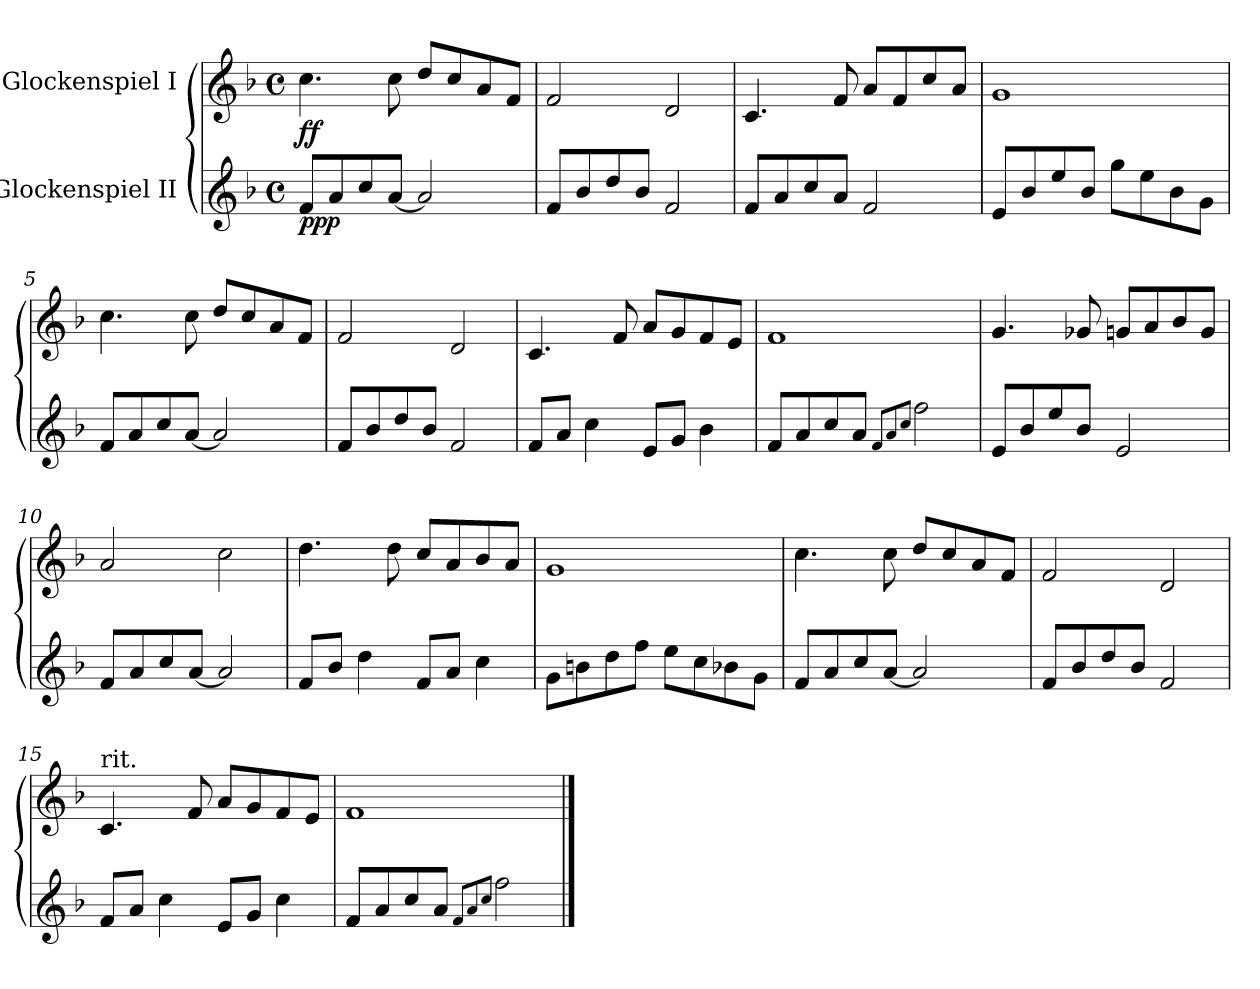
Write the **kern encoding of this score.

**kern	**dynam	**kern	**dynam
*part2	*part2	*part1	*part1
*staff2	*staff2	*staff1	*staff1
*I"Glockenspiel II	*	*I"Glockenspiel I	*
!!LO:PB:g=z
*clefG2	*	*clefG2	*
*ITrd-14c-24	*	*ITrd-14c-24	*
*k[b-]	*	*k[b-]	*
*F:	*	*F:	*
*M4/4	*	*M4/4	*
*met(c)	*	*met(c)	*
*MM76	*	*MM76	*
=1	=1	=1	=1
8fffi/L	ppp	4.cccci\	ff
8aaai/	.	.	.
8cccci/	.	.	.
[8aaai/J	.	8cccci\	.
2aaai/]	.	8ddddi/L	.
.	.	8cccci/	.
.	.	8aaai/	.
.	.	8fffi/J	.
=2	=2	=2	=2
8fffi/L	.	2fffi/	.
8bbb-i/	.	.	.
8ddddi/	.	.	.
8bbb-i/J	.	.	.
2fffi/	.	2dddi/	.
=3	=3	=3	=3
8fffi/L	.	4.ccci/	.
8aaai/	.	.	.
8cccci/	.	.	.
8aaai/J	.	8fffi/	.
2fffi/	.	8aaai/L	.
.	.	8fffi/	.
.	.	8cccci/	.
.	.	8aaai/J	.
=4	=4	=4	=4
8eeei/L	.	1gggi	.
8bbb-i/	.	.	.
8eeeei/	.	.	.
8bbb-i/J	.	.	.
8ggggi\L	.	.	.
8eeeei\	.	.	.
8bbb-i\	.	.	.
8gggi\J	.	.	.
!!LO:LB:g=z
=5	=5	=5	=5
8fffi/L	.	4.cccci\	.
8aaai/	.	.	.
8cccci/	.	.	.
[8aaai/J	.	8cccci\	.
2aaai/]	.	8ddddi/L	.
.	.	8cccci/	.
.	.	8aaai/	.
.	.	8fffi/J	.
=6	=6	=6	=6
8fffi/L	.	2fffi/	.
8bbb-i/	.	.	.
8ddddi/	.	.	.
8bbb-i/J	.	.	.
2fffi/	.	2dddi/	.
=7	=7	=7	=7
8fffi/L	.	4.ccci/	.
8aaai/J	.	.	.
4cccci\	.	.	.
.	.	8fffi/	.
8eeei/L	.	8aaai/L	.
8gggi/J	.	8gggi/	.
4bbb-i\	.	8fffi/	.
.	.	8eeei/J	.
=8	=8	=8	=8
8fffi/L	.	1fffi	.
8aaai/	.	.	.
8cccci/	.	.	.
8aaai/J	.	.	.
8qfffi/L	.	.	.
8qaaai/	.	.	.
8qcccci/J	.	.	.
2ffffi\	.	.	.
!!LO:LB:g=z
=9	=9	=9	=9
8eeei/L	.	4.gggi/	.
8bbb-i/	.	.	.
8eeeei/	.	.	.
8bbb-i/J	.	8ggg-Xi/	.
2eeei/	.	8gggni/L	.
.	.	8aaai/	.
.	.	8bbb-i/	.
.	.	8gggi/J	.
=10	=10	=10	=10
8fffi/L	.	2aaai/	.
8aaai/	.	.	.
8cccci/	.	.	.
[8aaai/J	.	.	.
2aaai/]	.	2cccci\	.
=11	=11	=11	=11
8fffi/L	.	4.ddddi\	.
8bbb-i/J	.	.	.
4ddddi\	.	.	.
.	.	8ddddi\	.
8fffi/L	.	8cccci/L	.
8aaai/J	.	8aaai/	.
4cccci\	.	8bbb-i/	.
.	.	8aaai/J	.
=12	=12	=12	=12
8gggi\L	.	1gggi	.
8bbbni\	.	.	.
8ddddi\	.	.	.
8ffffi\J	.	.	.
8eeeei\L	.	.	.
8cccci\	.	.	.
8bbb-Xi\	.	.	.
8gggi\J	.	.	.
!!LO:LB:g=z
=13	=13	=13	=13
8fffi/L	.	4.cccci\	.
8aaai/	.	.	.
8cccci/	.	.	.
[8aaai/J	.	8cccci\	.
2aaai/]	.	8ddddi/L	.
.	.	8cccci/	.
.	.	8aaai/	.
.	.	8fffi/J	.
=14	=14	=14	=14
8fffi/L	.	2fffi/	.
8bbb-i/	.	.	.
8ddddi/	.	.	.
8bbb-i/J	.	.	.
2fffi/	.	2dddi/	.
=15	=15	=15	=15
!	!	!LO:TX:t=rit.	!
8fffi/L	.	4.ccci/	.
8aaai/J	.	.	.
4cccci\	.	.	.
.	.	8fffi/	.
8eeei/L	.	8aaai/L	.
8gggi/J	.	8gggi/	.
4cccci\	.	8fffi/	.
.	.	8eeei/J	.
=16	=16	=16	=16
8fffi/L	.	1fffi	.
8aaai/	.	.	.
8cccci/	.	.	.
8aaai/J	.	.	.
8qfffi/L	.	.	.
8qaaai/	.	.	.
8qcccci/J	.	.	.
2ffffi\	.	.	.
==	==	==	==
*-	*-	*-	*-
